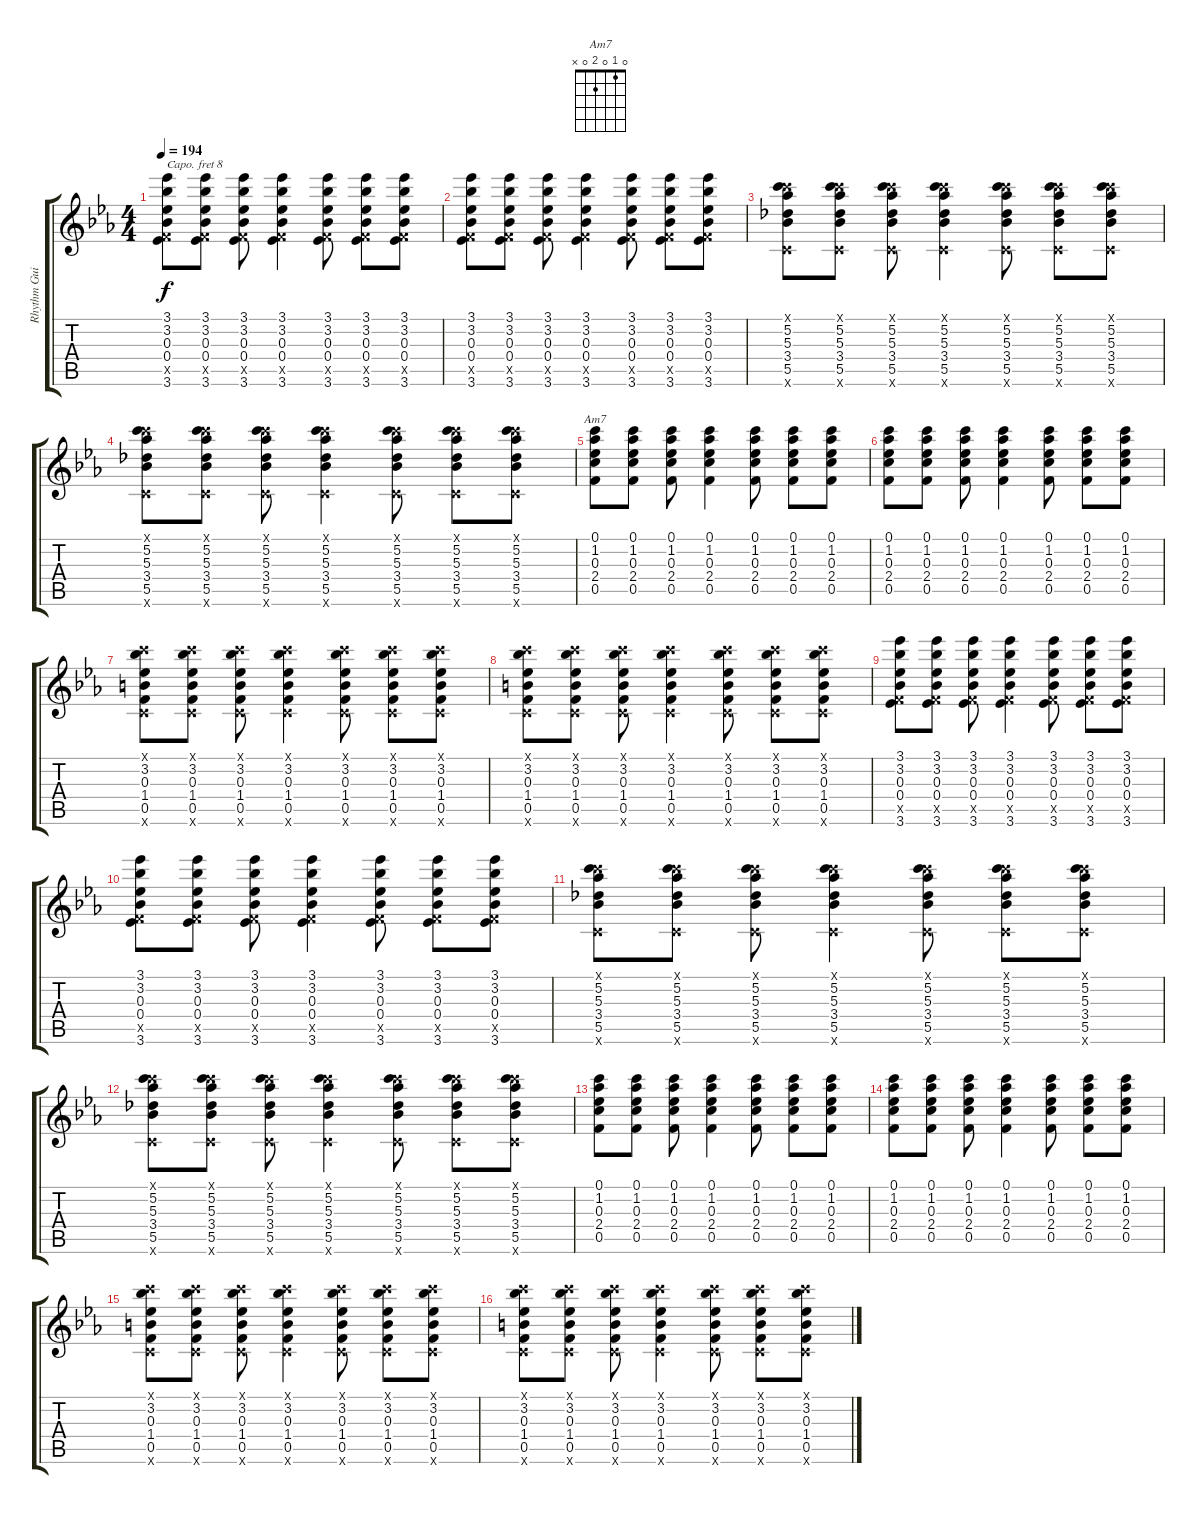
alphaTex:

\track ("Rhythm Guitar" "Rhythm Gui") {instrument acousticguitarsteel}
\staff {score tabs}
\capo 8
\tuning (E4 B3 G3 D3 A2 E2) {hide}
\chord ("Am7" 0 1 0 2 0 x)
\ts (4 4)
\tempo 194
\clef g2
\ks eb
(3.1 3.2 0.3 0.4 0.5{x} 3.6).8{dy f} (3.1 3.2 0.3 0.4 0.5{x} 3.6).8 (3.1 3.2 0.3 0.4 0.5{x} 3.6).8 (3.1 3.2 0.3 0.4 0.5{x} 3.6).4 (3.1 3.2 0.3 0.4 0.5{x} 3.6).8 (3.1 3.2 0.3 0.4 0.5{x} 3.6).8 (3.1 3.2 0.3 0.4 0.5{x} 3.6).8 |
(3.1 3.2 0.3 0.4 0.5{x} 3.6).8 (3.1 3.2 0.3 0.4 0.5{x} 3.6).8 (3.1 3.2 0.3 0.4 0.5{x} 3.6).8 (3.1 3.2 0.3 0.4 0.5{x} 3.6).4 (3.1 3.2 0.3 0.4 0.5{x} 3.6).8 (3.1 3.2 0.3 0.4 0.5{x} 3.6).8 (3.1 3.2 0.3 0.4 0.5{x} 3.6).8 |
(0.1{x} 5.2 5.3 3.4 5.5 0.6{x}).8 (0.1{x} 5.2 5.3 3.4 5.5 0.6{x}).8 (0.1{x} 5.2 5.3 3.4 5.5 0.6{x}).8 (0.1{x} 5.2 5.3 3.4 5.5 0.6{x}).4 (0.1{x} 5.2 5.3 3.4 5.5 0.6{x}).8 (0.1{x} 5.2 5.3 3.4 5.5 0.6{x}).8 (0.1{x} 5.2 5.3 3.4 5.5 0.6{x}).8 |
(0.1{x} 5.2 5.3 3.4 5.5 0.6{x}).8 (0.1{x} 5.2 5.3 3.4 5.5 0.6{x}).8 (0.1{x} 5.2 5.3 3.4 5.5 0.6{x}).8 (0.1{x} 5.2 5.3 3.4 5.5 0.6{x}).4 (0.1{x} 5.2 5.3 3.4 5.5 0.6{x}).8 (0.1{x} 5.2 5.3 3.4 5.5 0.6{x}).8 (0.1{x} 5.2 5.3 3.4 5.5 0.6{x}).8 |
(0.1 1.2 0.3 2.4 0.5).8{ch "Am7"} (0.1 1.2 0.3 2.4 0.5).8 (0.1 1.2 0.3 2.4 0.5).8 (0.1 1.2 0.3 2.4 0.5).4 (0.1 1.2 0.3 2.4 0.5).8 (0.1 1.2 0.3 2.4 0.5).8 (0.1 1.2 0.3 2.4 0.5).8 |
(0.1 1.2 0.3 2.4 0.5).8 (0.1 1.2 0.3 2.4 0.5).8 (0.1 1.2 0.3 2.4 0.5).8 (0.1 1.2 0.3 2.4 0.5).4 (0.1 1.2 0.3 2.4 0.5).8 (0.1 1.2 0.3 2.4 0.5).8 (0.1 1.2 0.3 2.4 0.5).8 |
(0.1{x} 3.2 0.3 1.4 0.5 0.6{x}).8 (0.1{x} 3.2 0.3 1.4 0.5 0.6{x}).8 (0.1{x} 3.2 0.3 1.4 0.5 0.6{x}).8 (0.1{x} 3.2 0.3 1.4 0.5 0.6{x}).4 (0.1{x} 3.2 0.3 1.4 0.5 0.6{x}).8 (0.1{x} 3.2 0.3 1.4 0.5 0.6{x}).8 (0.1{x} 3.2 0.3 1.4 0.5 0.6{x}).8 |
(0.1{x} 3.2 0.3 1.4 0.5 0.6{x}).8 (0.1{x} 3.2 0.3 1.4 0.5 0.6{x}).8 (0.1{x} 3.2 0.3 1.4 0.5 0.6{x}).8 (0.1{x} 3.2 0.3 1.4 0.5 0.6{x}).4 (0.1{x} 3.2 0.3 1.4 0.5 0.6{x}).8 (0.1{x} 3.2 0.3 1.4 0.5 0.6{x}).8 (0.1{x} 3.2 0.3 1.4 0.5 0.6{x}).8 |
(3.1 3.2 0.3 0.4 0.5{x} 3.6).8 (3.1 3.2 0.3 0.4 0.5{x} 3.6).8 (3.1 3.2 0.3 0.4 0.5{x} 3.6).8 (3.1 3.2 0.3 0.4 0.5{x} 3.6).4 (3.1 3.2 0.3 0.4 0.5{x} 3.6).8 (3.1 3.2 0.3 0.4 0.5{x} 3.6).8 (3.1 3.2 0.3 0.4 0.5{x} 3.6).8 |
(3.1 3.2 0.3 0.4 0.5{x} 3.6).8 (3.1 3.2 0.3 0.4 0.5{x} 3.6).8 (3.1 3.2 0.3 0.4 0.5{x} 3.6).8 (3.1 3.2 0.3 0.4 0.5{x} 3.6).4 (3.1 3.2 0.3 0.4 0.5{x} 3.6).8 (3.1 3.2 0.3 0.4 0.5{x} 3.6).8 (3.1 3.2 0.3 0.4 0.5{x} 3.6).8 |
(0.1{x} 5.2 5.3 3.4 5.5 0.6{x}).8 (0.1{x} 5.2 5.3 3.4 5.5 0.6{x}).8 (0.1{x} 5.2 5.3 3.4 5.5 0.6{x}).8 (0.1{x} 5.2 5.3 3.4 5.5 0.6{x}).4 (0.1{x} 5.2 5.3 3.4 5.5 0.6{x}).8 (0.1{x} 5.2 5.3 3.4 5.5 0.6{x}).8 (0.1{x} 5.2 5.3 3.4 5.5 0.6{x}).8 |
(0.1{x} 5.2 5.3 3.4 5.5 0.6{x}).8 (0.1{x} 5.2 5.3 3.4 5.5 0.6{x}).8 (0.1{x} 5.2 5.3 3.4 5.5 0.6{x}).8 (0.1{x} 5.2 5.3 3.4 5.5 0.6{x}).4 (0.1{x} 5.2 5.3 3.4 5.5 0.6{x}).8 (0.1{x} 5.2 5.3 3.4 5.5 0.6{x}).8 (0.1{x} 5.2 5.3 3.4 5.5 0.6{x}).8 |
(0.1 1.2 0.3 2.4 0.5).8 (0.1 1.2 0.3 2.4 0.5).8 (0.1 1.2 0.3 2.4 0.5).8 (0.1 1.2 0.3 2.4 0.5).4 (0.1 1.2 0.3 2.4 0.5).8 (0.1 1.2 0.3 2.4 0.5).8 (0.1 1.2 0.3 2.4 0.5).8 |
(0.1 1.2 0.3 2.4 0.5).8 (0.1 1.2 0.3 2.4 0.5).8 (0.1 1.2 0.3 2.4 0.5).8 (0.1 1.2 0.3 2.4 0.5).4 (0.1 1.2 0.3 2.4 0.5).8 (0.1 1.2 0.3 2.4 0.5).8 (0.1 1.2 0.3 2.4 0.5).8 |
(0.1{x} 3.2 0.3 1.4 0.5 0.6{x}).8 (0.1{x} 3.2 0.3 1.4 0.5 0.6{x}).8 (0.1{x} 3.2 0.3 1.4 0.5 0.6{x}).8 (0.1{x} 3.2 0.3 1.4 0.5 0.6{x}).4 (0.1{x} 3.2 0.3 1.4 0.5 0.6{x}).8 (0.1{x} 3.2 0.3 1.4 0.5 0.6{x}).8 (0.1{x} 3.2 0.3 1.4 0.5 0.6{x}).8 |
(0.1{x} 3.2 0.3 1.4 0.5 0.6{x}).8 (0.1{x} 3.2 0.3 1.4 0.5 0.6{x}).8 (0.1{x} 3.2 0.3 1.4 0.5 0.6{x}).8 (0.1{x} 3.2 0.3 1.4 0.5 0.6{x}).4 (0.1{x} 3.2 0.3 1.4 0.5 0.6{x}).8 (0.1{x} 3.2 0.3 1.4 0.5 0.6{x}).8 (0.1{x} 3.2 0.3 1.4 0.5 0.6{x}).8
